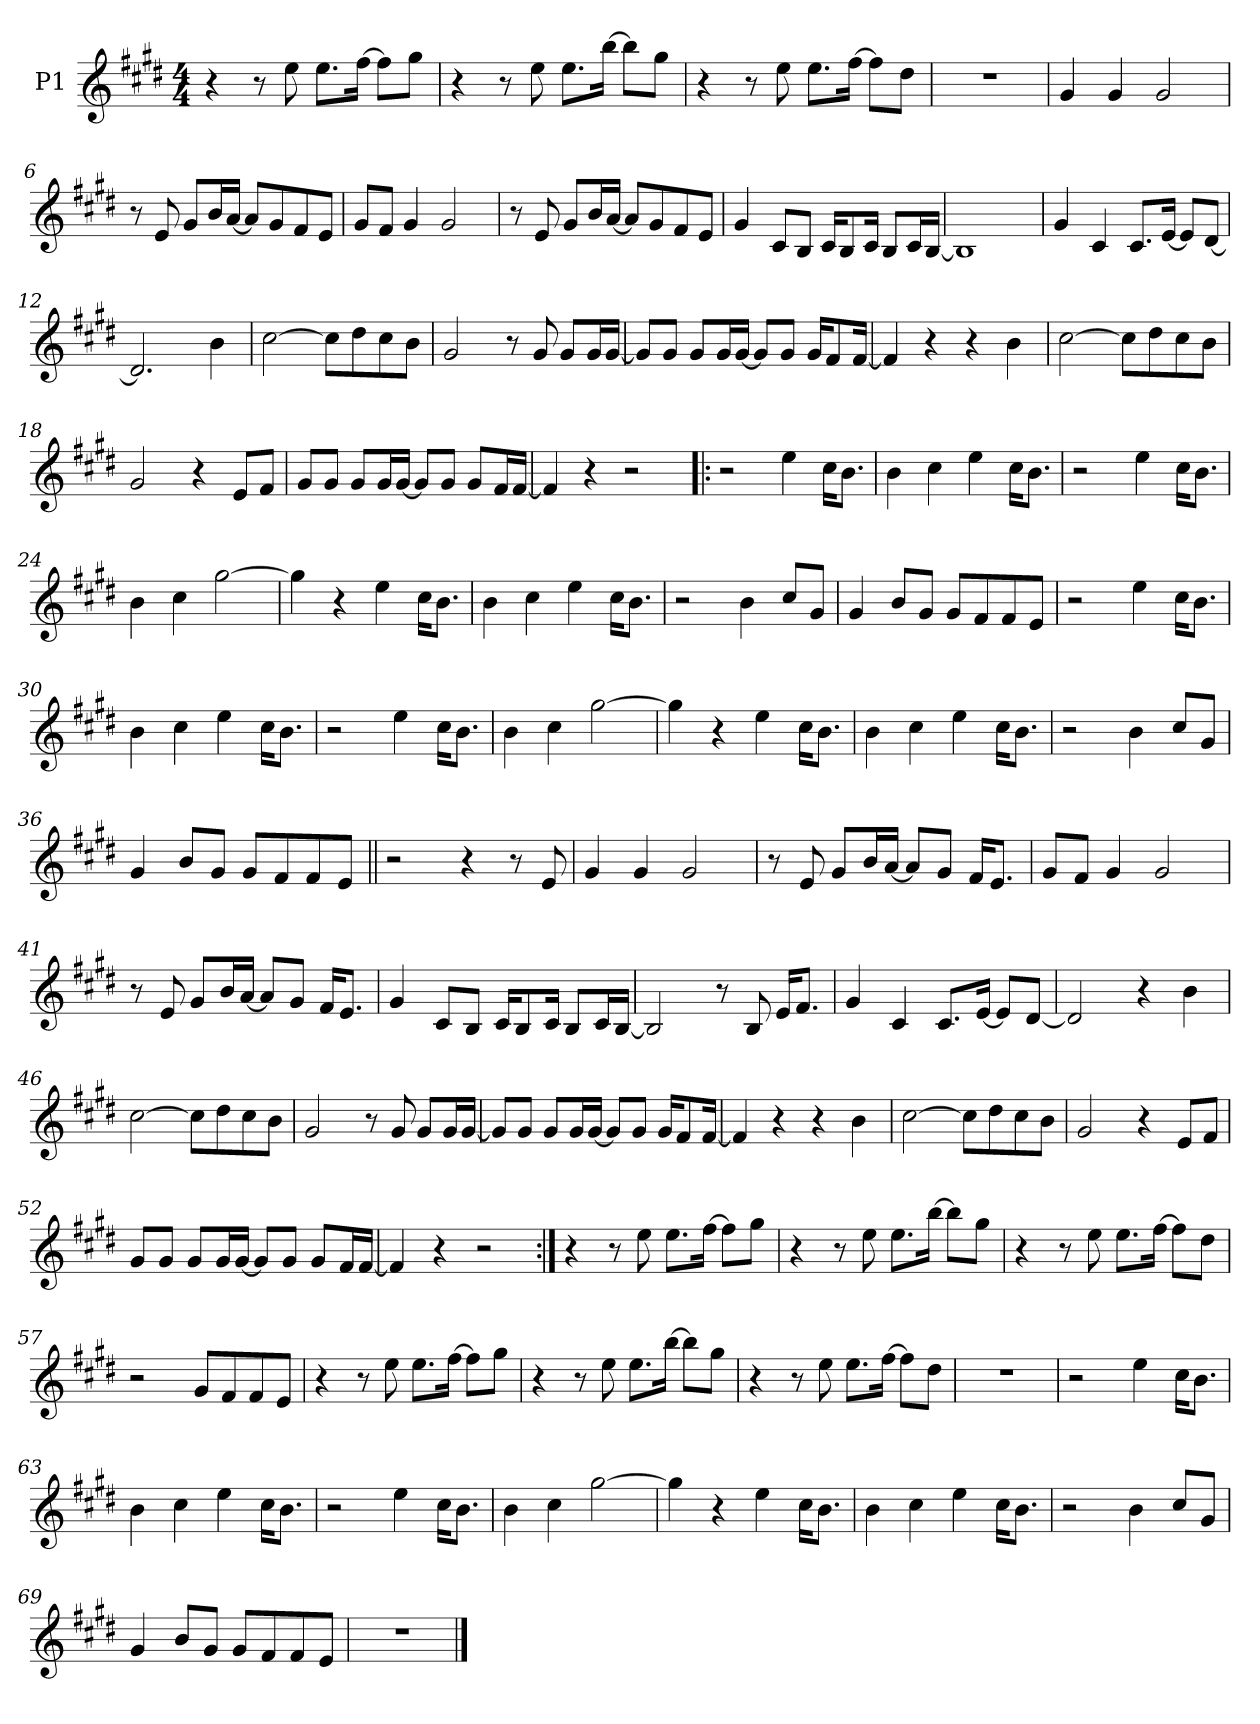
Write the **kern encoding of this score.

**kern
*part1
*staff1
*I"P1
*clefG2
*k[f#c#g#d#]
*M4/4
*MM124
=1
4r
8r
8ee\
8.ee\L
[16ff#\Jk
8ff#\L]
8gg#\J
=2
4r
8r
8ee\
8.ee\L
[16bb\Jk
8bb\L]
8gg#\J
=3
4r
8r
8ee\
8.ee\L
[16ff#\Jk
8ff#\L]
8dd#\J
=4
1r
=5
4g#/
4g#/
2g#/
!!LO:LB:g=z
=6
8r
8e/
8g#/L
16b/L
[16a/JJ
8a/L]
8g#/
8f#/
8e/J
=7
8g#/L
8f#/J
4g#/
2g#/
=8
8r
8e/
8g#/L
16b/L
[16a/JJ
8a/L]
8g#/
8f#/
8e/J
=9
4g#/
8c#/L
8B/J
16c#/KL
8B/
16c#/Jk
8B/L
16c#/L
[16B/JJ
!!LO:LB:g=z
=10
1B]
=11
4g#/
4c#/
8.c#/L
[16e/Jk
8e/L]
[8d#/J
=12
2.d#/]
4b\
=13
[2cc#\
8cc#\L]
8dd#\
8cc#\
8b\J
=14
2g#/
8r
8g#/
8g#/L
16g#/L
[16g#/JJ
!!LO:LB:g=z
=15
8g#/L]
8g#/J
8g#/L
16g#/L
[16g#/JJ
8g#/L]
8g#/J
16g#/KL
8f#/
[16f#/Jk
=16
4f#/]
4r
4r
4b\
=17
[2cc#\
8cc#\L]
8dd#\
8cc#\
8b\J
=18
2g#/
4r
8e/L
8f#/J
!!LO:LB:g=z
=19
8g#/L
8g#/J
8g#/L
16g#/L
[16g#/JJ
8g#/L]
8g#/J
8g#/L
16f#/L
[16f#/JJ
=20
4f#/]
4r
2r
=21!|:
2r
4ee\
16cc#\KL
8.b\J
=22
4b\
4cc#\
4ee\
16cc#\KL
8.b\J
=23
2r
4ee\
16cc#\KL
8.b\J
!!LO:LB:g=z
=24
4b\
4cc#\
[2gg#\
=25
4gg#\]
4r
4ee\
16cc#\KL
8.b\J
=26
4b\
4cc#\
4ee\
16cc#\KL
8.b\J
=27
2r
4b\
8cc#/L
8g#/J
=28
4g#/
8b/L
8g#/J
8g#/L
8f#/
8f#/
8e/J
!!LO:LB:g=z
=29
2r
4ee\
16cc#\KL
8.b\J
=30
4b\
4cc#\
4ee\
16cc#\KL
8.b\J
=31
2r
4ee\
16cc#\KL
8.b\J
=32
4b\
4cc#\
[2gg#\
=33
4gg#\]
4r
4ee\
16cc#\KL
8.b\J
!!LO:LB:g=z
=34
4b\
4cc#\
4ee\
16cc#\KL
8.b\J
=35
2r
4b\
8cc#/L
8g#/J
=36
4g#/
8b/L
8g#/J
8g#/L
8f#/
8f#/
8e/J
=37||
2r
4r
8r
8e/
=38
4g#/
4g#/
2g#/
!!LO:LB:g=z
=39
8r
8e/
8g#/L
16b/L
[16a/JJ
8a/L]
8g#/J
16f#/KL
8.e/J
=40
8g#/L
8f#/J
4g#/
2g#/
=41
8r
8e/
8g#/L
16b/L
[16a/JJ
8a/L]
8g#/J
16f#/KL
8.e/J
=42
4g#/
8c#/L
8B/J
16c#/KL
8B/
16c#/Jk
8B/L
16c#/L
[16B/JJ
!!LO:LB:g=z
=43
2B/]
8r
8B/
16e/KL
8.f#/J
=44
4g#/
4c#/
8.c#/L
[16e/Jk
8e/L]
[8d#/J
=45
2d#/]
4r
4b\
=46
[2cc#\
8cc#\L]
8dd#\
8cc#\
8b\J
=47
2g#/
8r
8g#/
8g#/L
16g#/L
[16g#/JJ
!!LO:LB:g=z
=48
8g#/L]
8g#/J
8g#/L
16g#/L
[16g#/JJ
8g#/L]
8g#/J
16g#/KL
8f#/
[16f#/Jk
=49
4f#/]
4r
4r
4b\
=50
[2cc#\
8cc#\L]
8dd#\
8cc#\
8b\J
=51
2g#/
4r
8e/L
8f#/J
!!LO:PB:g=z
=52
8g#/L
8g#/J
8g#/L
16g#/L
[16g#/JJ
8g#/L]
8g#/J
8g#/L
16f#/L
[16f#/JJ
=53
4f#/]
4r
2r
=54:|!
4r
8r
8ee\
8.ee\L
[16ff#\Jk
8ff#\L]
8gg#\J
=55
4r
8r
8ee\
8.ee\L
[16bb\Jk
8bb\L]
8gg#\J
!!LO:LB:g=z
=56
4r
8r
8ee\
8.ee\L
[16ff#\Jk
8ff#\L]
8dd#\J
=57
2r
8g#/L
8f#/
8f#/
8e/J
=58
4r
8r
8ee\
8.ee\L
[16ff#\Jk
8ff#\L]
8gg#\J
=59
4r
8r
8ee\
8.ee\L
[16bb\Jk
8bb\L]
8gg#\J
!!LO:LB:g=z
=60
4r
8r
8ee\
8.ee\L
[16ff#\Jk
8ff#\L]
8dd#\J
=61
1r
=62
2r
4ee\
16cc#\KL
8.b\J
=63
4b\
4cc#\
4ee\
16cc#\KL
8.b\J
=64
2r
4ee\
16cc#\KL
8.b\J
=65
4b\
4cc#\
[2gg#\
!!LO:LB:g=z
=66
4gg#\]
4r
4ee\
16cc#\KL
8.b\J
=67
4b\
4cc#\
4ee\
16cc#\KL
8.b\J
=68
2r
4b\
8cc#/L
8g#/J
=69
4g#/
8b/L
8g#/J
8g#/L
8f#/
8f#/
8e/J
=70
1r
==
*-
